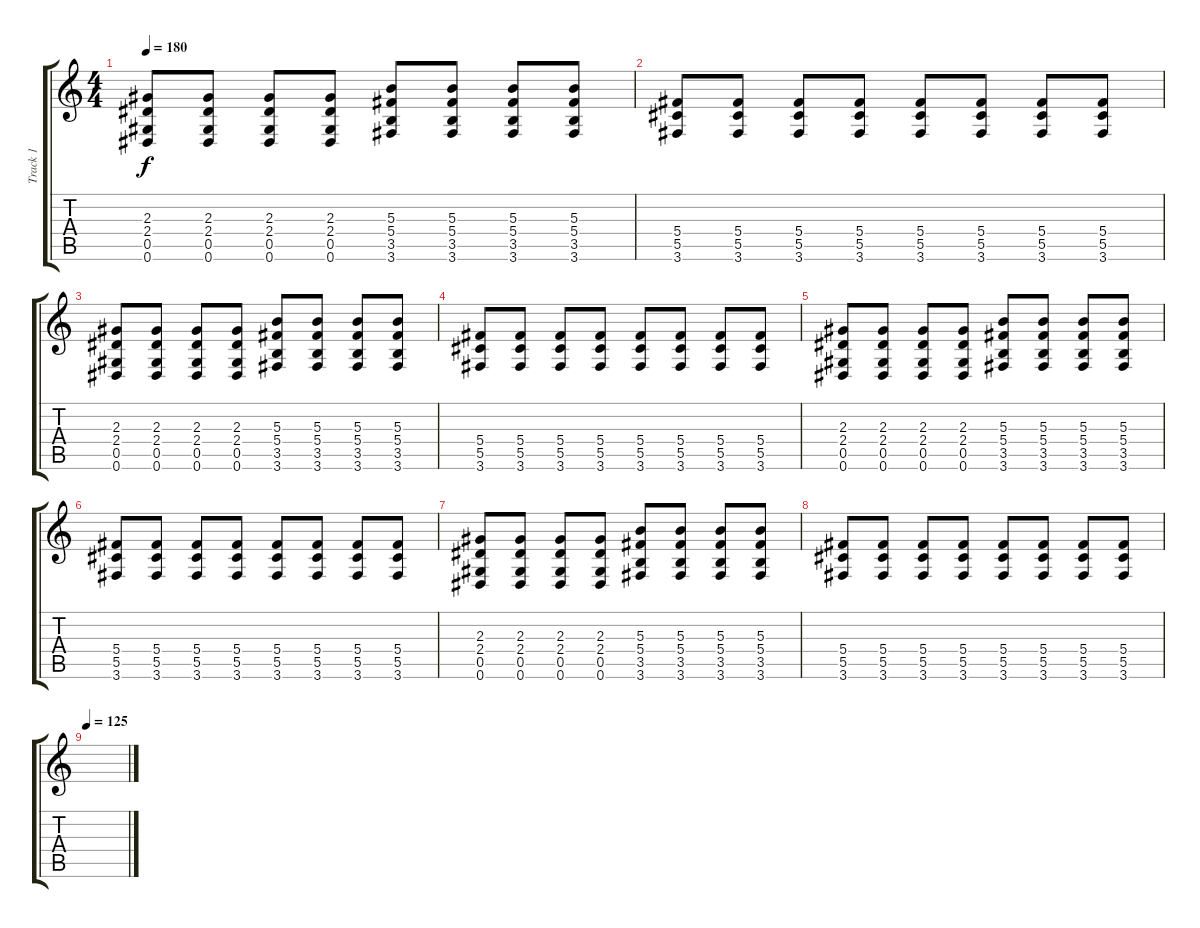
\track ("Track 1" "Track 1") {instrument distortionguitar}
\staff {score tabs}
\tuning (Eb4 Bb3 Gb3 Db3 Ab2 Eb2) {hide}
\ts (4 4)
\tempo 180
\clef g2
\ks c
(2.3 2.4 0.5 0.6).8{dy f} (2.3 2.4 0.5 0.6).8 (2.3 2.4 0.5 0.6).8 (2.3 2.4 0.5 0.6).8 (5.3 5.4 3.5 3.6).8 (5.3 5.4 3.5 3.6).8 (5.3 5.4 3.5 3.6).8 (5.3 5.4 3.5 3.6).8 |
(5.4 5.5 3.6).8 (5.4 5.5 3.6).8 (5.4 5.5 3.6).8 (5.4 5.5 3.6).8 (5.4 5.5 3.6).8 (5.4 5.5 3.6).8 (5.4 5.5 3.6).8 (5.4 5.5 3.6).8 |
(2.3 2.4 0.5 0.6).8 (2.3 2.4 0.5 0.6).8 (2.3 2.4 0.5 0.6).8 (2.3 2.4 0.5 0.6).8 (5.3 5.4 3.5 3.6).8 (5.3 5.4 3.5 3.6).8 (5.3 5.4 3.5 3.6).8 (5.3 5.4 3.5 3.6).8 |
(5.4 5.5 3.6).8 (5.4 5.5 3.6).8 (5.4 5.5 3.6).8 (5.4 5.5 3.6).8 (5.4 5.5 3.6).8 (5.4 5.5 3.6).8 (5.4 5.5 3.6).8 (5.4 5.5 3.6).8 |
(2.3 2.4 0.5 0.6).8 (2.3 2.4 0.5 0.6).8 (2.3 2.4 0.5 0.6).8 (2.3 2.4 0.5 0.6).8 (5.3 5.4 3.5 3.6).8 (5.3 5.4 3.5 3.6).8 (5.3 5.4 3.5 3.6).8 (5.3 5.4 3.5 3.6).8 |
(5.4 5.5 3.6).8 (5.4 5.5 3.6).8 (5.4 5.5 3.6).8 (5.4 5.5 3.6).8 (5.4 5.5 3.6).8 (5.4 5.5 3.6).8 (5.4 5.5 3.6).8 (5.4 5.5 3.6).8 |
(2.3 2.4 0.5 0.6).8 (2.3 2.4 0.5 0.6).8 (2.3 2.4 0.5 0.6).8 (2.3 2.4 0.5 0.6).8 (5.3 5.4 3.5 3.6).8 (5.3 5.4 3.5 3.6).8 (5.3 5.4 3.5 3.6).8 (5.3 5.4 3.5 3.6).8 |
(5.4 5.5 3.6).8 (5.4 5.5 3.6).8 (5.4 5.5 3.6).8 (5.4 5.5 3.6).8 (5.4 5.5 3.6).8 (5.4 5.5 3.6).8 (5.4 5.5 3.6).8 (5.4 5.5 3.6).8 |
\tempo 125
